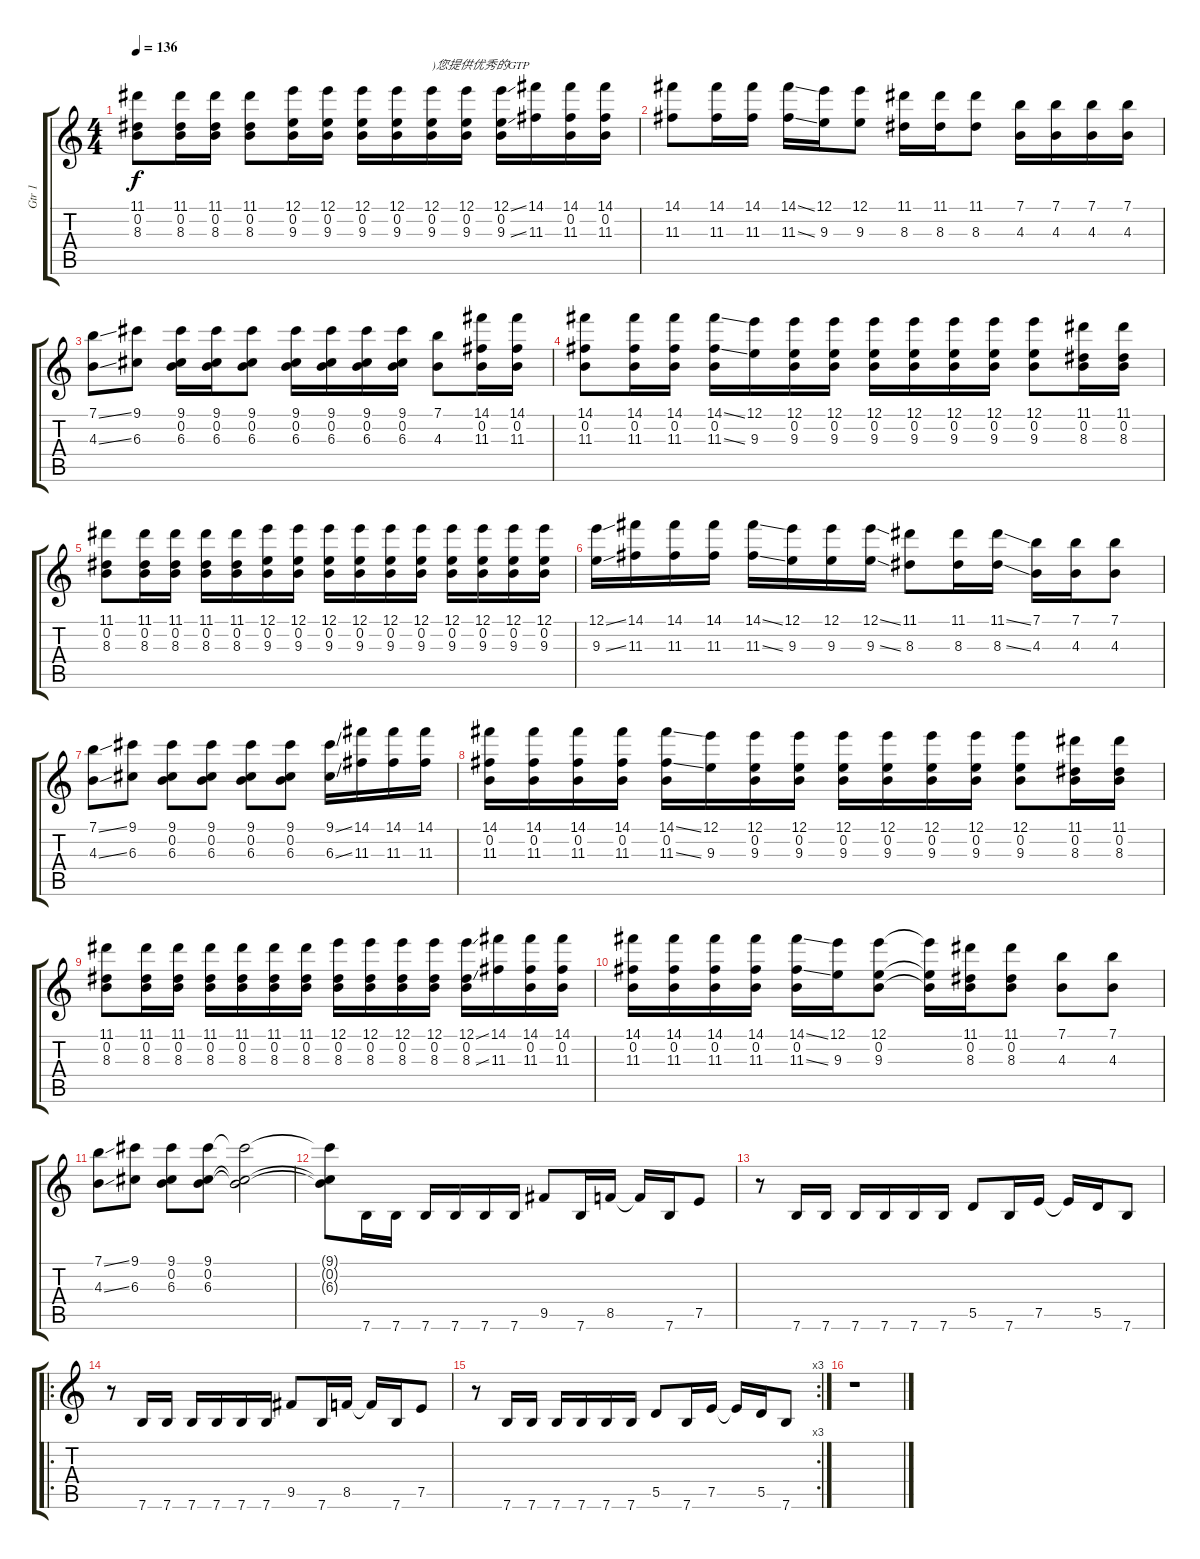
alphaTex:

\track ("Gtr 1" "Gtr 1") {instrument distortionguitar}
\staff {score tabs}
\tuning (E4 B3 G3 D3 A2 E2) {hide}
\ts (4 4)
\tempo 136
\clef g2
\ks c
(11.1 0.2 8.3).8{dy f} (11.1 0.2 8.3).16 (11.1 0.2 8.3).16 (11.1 0.2 8.3).8 (12.1 0.2 9.3).16 (12.1 0.2 9.3).16 (12.1 0.2 9.3).16 (12.1 0.2 9.3).16 (12.1 0.2 9.3).16{txt ")您提供优秀的GTP"} (12.1 0.2 9.3).16 (12.1{ss} 0.2 9.3{ss}).16 (14.1 11.3).16 (14.1 0.2 11.3).16 (14.1 0.2 11.3).16 |
(14.1 11.3).8 (14.1 11.3).16 (14.1 11.3).16 (14.1{ss} 11.3{ss}).16 (12.1 9.3).16 (12.1 9.3).8 (11.1 8.3).16 (11.1 8.3).16 (11.1 8.3).8 (7.1 4.3).16 (7.1 4.3).16 (7.1 4.3).16 (7.1 4.3).16 |
(7.1{ss} 4.3{ss}).8 (9.1 6.3).8 (9.1 0.2 6.3).16 (9.1 0.2 6.3).16 (9.1 0.2 6.3).8 (9.1 0.2 6.3).16 (9.1 0.2 6.3).16 (9.1 0.2 6.3).16 (9.1 0.2 6.3).16 (7.1 4.3).8 (14.1 0.2 11.3).16 (14.1 0.2 11.3).16 |
(14.1 0.2 11.3).8 (14.1 0.2 11.3).16 (14.1 0.2 11.3).16 (14.1{ss} 0.2 11.3{ss}).16 (12.1 9.3).16 (12.1 0.2 9.3).16 (12.1 0.2 9.3).16 (12.1 0.2 9.3).16 (12.1 0.2 9.3).16 (12.1 0.2 9.3).16 (12.1 0.2 9.3).16 (12.1 0.2 9.3).8 (11.1 0.2 8.3).16 (11.1 0.2 8.3).16 |
(11.1 0.2 8.3).8 (11.1 0.2 8.3).16 (11.1 0.2 8.3).16 (11.1 0.2 8.3).16 (11.1 0.2 8.3).16 (12.1 0.2 9.3).16 (12.1 0.2 9.3).16 (12.1 0.2 9.3).16 (12.1 0.2 9.3).16 (12.1 0.2 9.3).16 (12.1 0.2 9.3).16 (12.1 0.2 9.3).16 (12.1 0.2 9.3).16 (12.1 0.2 9.3).16 (12.1 0.2 9.3).16 |
(12.1{ss} 9.3{ss}).16 (14.1 11.3).16 (14.1 11.3).16 (14.1 11.3).16 (14.1{ss} 11.3{ss}).16 (12.1 9.3).16 (12.1 9.3).16 (12.1{ss} 9.3{ss}).16 (11.1 8.3).8 (11.1 8.3).16 (11.1{ss} 8.3{ss}).16 (7.1 4.3).16 (7.1 4.3).16 (7.1 4.3).8 |
(7.1{ss} 4.3{ss}).8 (9.1 6.3).8 (9.1 0.2 6.3).8 (9.1 0.2 6.3).8 (9.1 0.2 6.3).8 (9.1 0.2 6.3).8 (9.1{ss} 6.3{ss}).16 (14.1 11.3).16 (14.1 11.3).16 (14.1 11.3).16 |
(14.1 0.2 11.3).16 (14.1 0.2 11.3).16 (14.1 0.2 11.3).16 (14.1 0.2 11.3).16 (14.1{ss} 0.2 11.3{ss}).16 (12.1 9.3).16 (12.1 0.2 9.3).16 (12.1 0.2 9.3).16 (12.1 0.2 9.3).16 (12.1 0.2 9.3).16 (12.1 0.2 9.3).16 (12.1 0.2 9.3).16 (12.1 0.2 9.3).8 (11.1 0.2 8.3).16 (11.1 0.2 8.3).16 |
(11.1 0.2 8.3).8 (11.1 0.2 8.3).16 (11.1 0.2 8.3).16 (11.1 0.2 8.3).16 (11.1 0.2 8.3).16 (11.1 0.2 8.3).16 (11.1 0.2 8.3).16 (12.1 0.2 8.3).16 (12.1 0.2 8.3).16 (12.1 0.2 8.3).16 (12.1 0.2 8.3).16 (12.1{ss} 0.2 8.3{ss}).16 (14.1 11.3).16 (14.1 0.2 11.3).16 (14.1 0.2 11.3).16 |
(14.1 0.2 11.3).16 (14.1 0.2 11.3).16 (14.1 0.2 11.3).16 (14.1 0.2 11.3).16 (14.1{ss} 0.2 11.3{ss}).16 (12.1 9.3).16 (12.1 0.2 9.3).8 (12.1{t} 0.2{t} 9.3{t}).16 (11.1 0.2 8.3).16 (11.1 0.2 8.3).8 (7.1 4.3).8 (7.1 4.3).8 |
(7.1{ss} 4.3{ss}).8 (9.1 6.3).8 (9.1 0.2 6.3).8 (9.1 0.2 6.3).8 (9.1{t} 0.2{t} 6.3{t}).2 |
(9.1{t} 0.2{t} 6.3{t}).8 7.6.16 7.6.16 7.6.16 7.6.16 7.6.16 7.6.16 9.5.8 7.6.16 8.5.16 8.5{t}.16 7.6.16 7.5.8 |
r.8 7.6.16 7.6.16 7.6.16 7.6.16 7.6.16 7.6.16 5.5.8 7.6.16 7.5.16 7.5{t}.16 5.5.16 7.6.8 |
\ro
r.8 7.6.16 7.6.16 7.6.16 7.6.16 7.6.16 7.6.16 9.5.8 7.6.16 8.5.16 8.5{t}.16 7.6.16 7.5.8 |
\rc 3
r.8 7.6.16 7.6.16 7.6.16 7.6.16 7.6.16 7.6.16 5.5.8 7.6.16 7.5.16 7.5{t}.16 5.5.16 7.6.8 |
r.1
